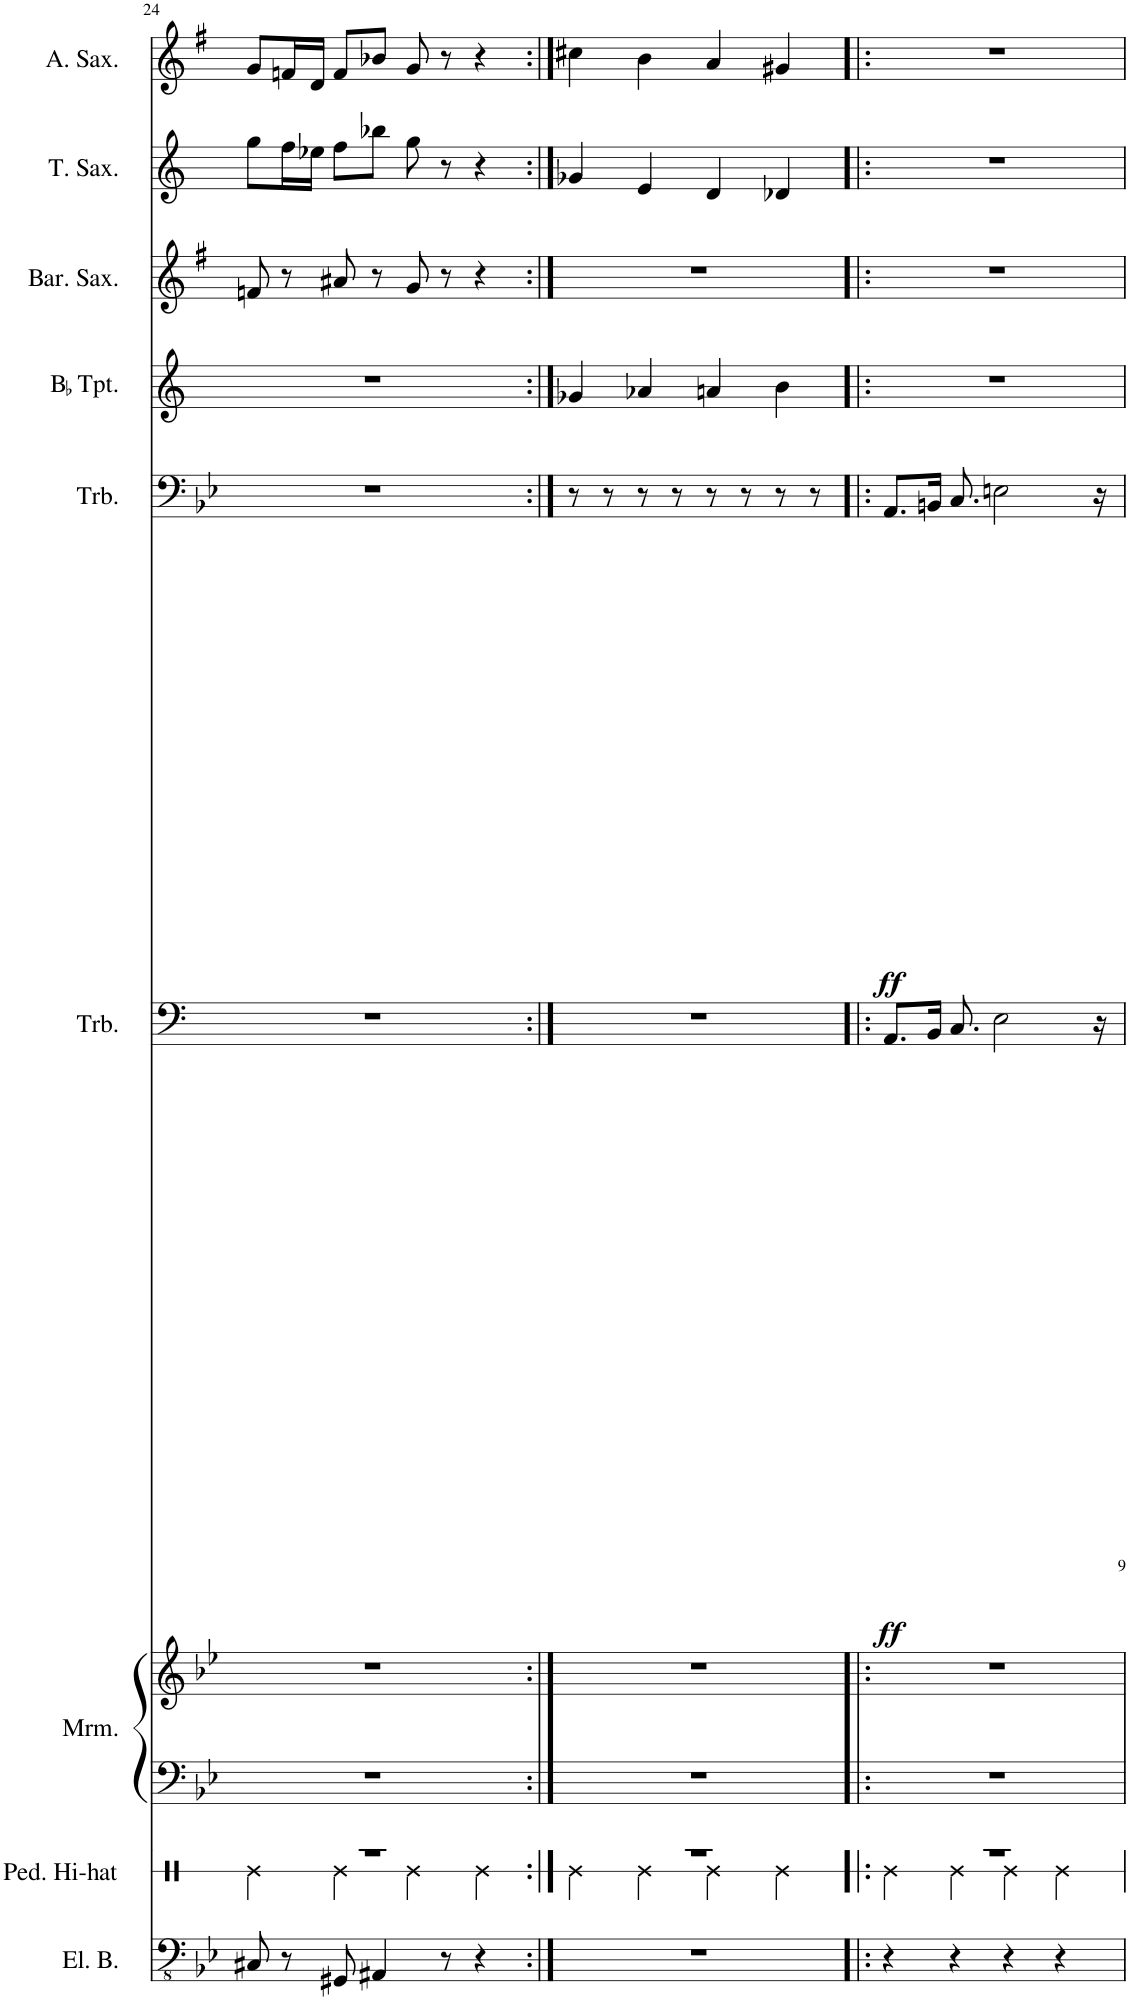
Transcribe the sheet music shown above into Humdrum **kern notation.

**kern	**kern	**kern	**kern	**kern	**dynam	**kern	**dynam	**kern	**kern	**kern	**kern
*part9	*part8	*part7	*part7	*part6	*part6	*part5	*part5	*part4	*part3	*part2	*part1
*staff10	*staff9	*staff8	*staff7	*staff6	*staff6	*staff5	*staff5	*staff4	*staff3	*staff2	*staff1
*I"Electric Bass	*I"Pedal Hi-hat	*I"Marimba	*	*I"Trombone	*	*I"Trombone	*	*I"BaccidentalFlat Trumpet	*I"Baritone Saxophone	*I"Tenor Saxophone	*I"Alto Saxophone
*I'El. B.	*I'Ped. Hi-hat	*I'Mrm.	*	*I'Trb.	*	*I'Trb.	*	*I'BaccidentalFlat Tpt.	*I'Bar. Sax.	*I'T. Sax.	*I'A. Sax.
!!LO:PB:g=z
*clefFv4	*clefX	*clefF4	*clefG2	*clefF4	*	*clefF4	*	*clefG2	*clefG2	*clefG2	*clefG2
*	*	*	*	*	*	*	*	*Trd1c2	*Trd12c21	*Trd8c14	*Trd5c9
*k[b-e-]	*k[]	*k[b-e-]	*k[b-e-]	*k[]	*	*k[b-e-]	*	*k[]	*k[f#]	*k[]	*k[f#]
*M4/4	*M4/4	*M4/4	*M4/4	*M4/4	*	*M4/4	*	*M4/4	*M4/4	*M4/4	*M4/4
=24	=24	=24	=24	=24	=24	=24	=24	=24	=24	=24	=24
*	*^	*	*	*	*	*	*	*	*	*	*
8CC#X/	1r	4Re\	1r	1r	1r	.	1r	.	1r	8fn/	8gg\L	8g/L
8r	.	.	.	.	.	.	.	.	.	8r	16ff\L	16fn/L
.	.	.	.	.	.	.	.	.	.	.	16ee-X\JJ	16d/JJ
8GGG#X/	.	4Re\	.	.	.	.	.	.	.	8a#X/	8ff\L	8f/L
4AAA#X/	.	.	.	.	.	.	.	.	.	8r	8bb-X\J	8b-X/J
.	.	4Re\	.	.	.	.	.	.	.	8g/	8gg\	8g/
8r	.	.	.	.	.	.	.	.	.	8r	8r	8r
4r	.	4Re\	.	.	.	.	.	.	.	4r	4r	4r
=25:|!	=25:|!	=25:|!	=25:|!	=25:|!	=25:|!	=25:|!	=25:|!	=25:|!	=25:|!	=25:|!	=25:|!	=25:|!
1r	1r	4Re\	1r	1r	1r	.	8r	.	4g-X/	1r	4g-X/	4cc#X\
.	.	.	.	.	.	.	8r	.	.	.	.	.
.	.	4Re\	.	.	.	.	8r	.	4a-X/	.	4e/	4b\
.	.	.	.	.	.	.	8r	.	.	.	.	.
.	.	4Re\	.	.	.	.	8r	.	4an/	.	4d/	4a/
.	.	.	.	.	.	.	8r	.	.	.	.	.
.	.	4Re\	.	.	.	.	8r	.	4b\	.	4d-X/	4g#X/
.	.	.	.	.	.	.	8r	.	.	.	.	.
=26!|:	=26!|:	=26!|:	=26!|:	=26!|:	=26!|:	=26!|:	=26!|:	=26!|:	=26!|:	=26!|:	=26!|:	=26!|:
!	!	!	!	!	!	!LO:DY:b	!	!LO:DY:b	!	!	!	!
4r	1r	4Re\	1r	1r	8.AA/L	ff	8.AA/L	ff	1r	1r	1r	1r
.	.	.	.	.	16BB/Jk	.	16BBn/Jk	.	.	.	.	.
4r	.	4Re\	.	.	8.C/	.	8.C/	.	.	.	.	.
.	.	.	.	.	2E\	.	2En\	.	.	.	.	.
4r	.	4Re\	.	.	.	.	.	.	.	.	.	.
4r	.	4Re\	.	.	.	.	.	.	.	.	.	.
.	.	.	.	.	16r	.	16r	.	.	.	.	.
*	*v	*v	*	*	*	*	*	*	*	*	*	*
=	=	=	=	=	=	=	=	=	=	=	=
*-	*-	*-	*-	*-	*-	*-	*-	*-	*-	*-	*-
